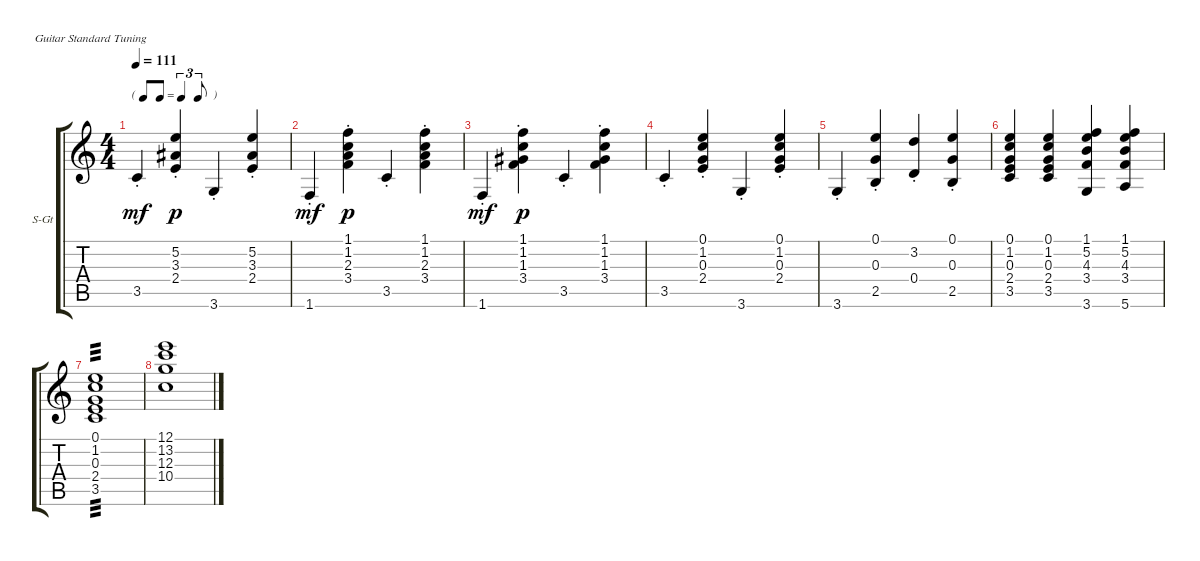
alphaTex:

\defaultSystemsLayout 4
\bracketExtendMode groupsimilarinstruments
\firstSystemTrackNameOrientation horizontal
\otherSystemsTrackNameOrientation horizontal
\track ("Steel Guitar" "S-Gt") {instrument acousticguitarsteel}
\staff {score tabs}
\tuning (E4 B3 G3 D3 A2 E2)
\ts (4 4)
\tf triplet8th
\tempo 111
\clef g2
\ks c
3.5{st}.4{dy mf} (2.4{st} 3.3{st} 5.2{st}).4{dy p} 3.6{st}.4 (2.4{st} 3.3{st} 5.2{st}).4 |
1.6{st}.4{dy mf} (3.4{st} 2.3{st} 1.2{st} 1.1{st}).4{dy p} 3.5{st}.4 (3.4{st} 2.3{st} 1.2{st} 1.1{st}).4 |
1.6{st}.4{dy mf} (3.4{st} 1.3{st} 1.2{st} 1.1{st}).4{dy p} 3.5{st}.4 (1.3{st} 1.2{st} 1.1{st} 3.4{st}).4 |
3.5{st}.4 (2.4{st} 0.3{st} 1.2{st} 0.1{st}).4 3.6{st}.4 (2.4{st} 0.3{st} 1.2{st} 0.1{st}).4 |
3.6{st}.4 (2.5{st} 0.1{st} 0.3{st}).4 (0.4{st} 3.2{st}).4 (0.3{st} 0.1{st} 2.5{st}).4 |
(3.5 2.4 0.3 1.2 0.1).4 (0.1 1.2 0.3 2.4 3.5).4 (3.6 3.4 4.3 5.2 1.1).4 (1.1 5.2 4.3 3.4 5.6).4 |
(3.5 2.4 0.3 1.2 0.1).1{tp 3} |
(10.4 12.3 13.2 12.1).1
